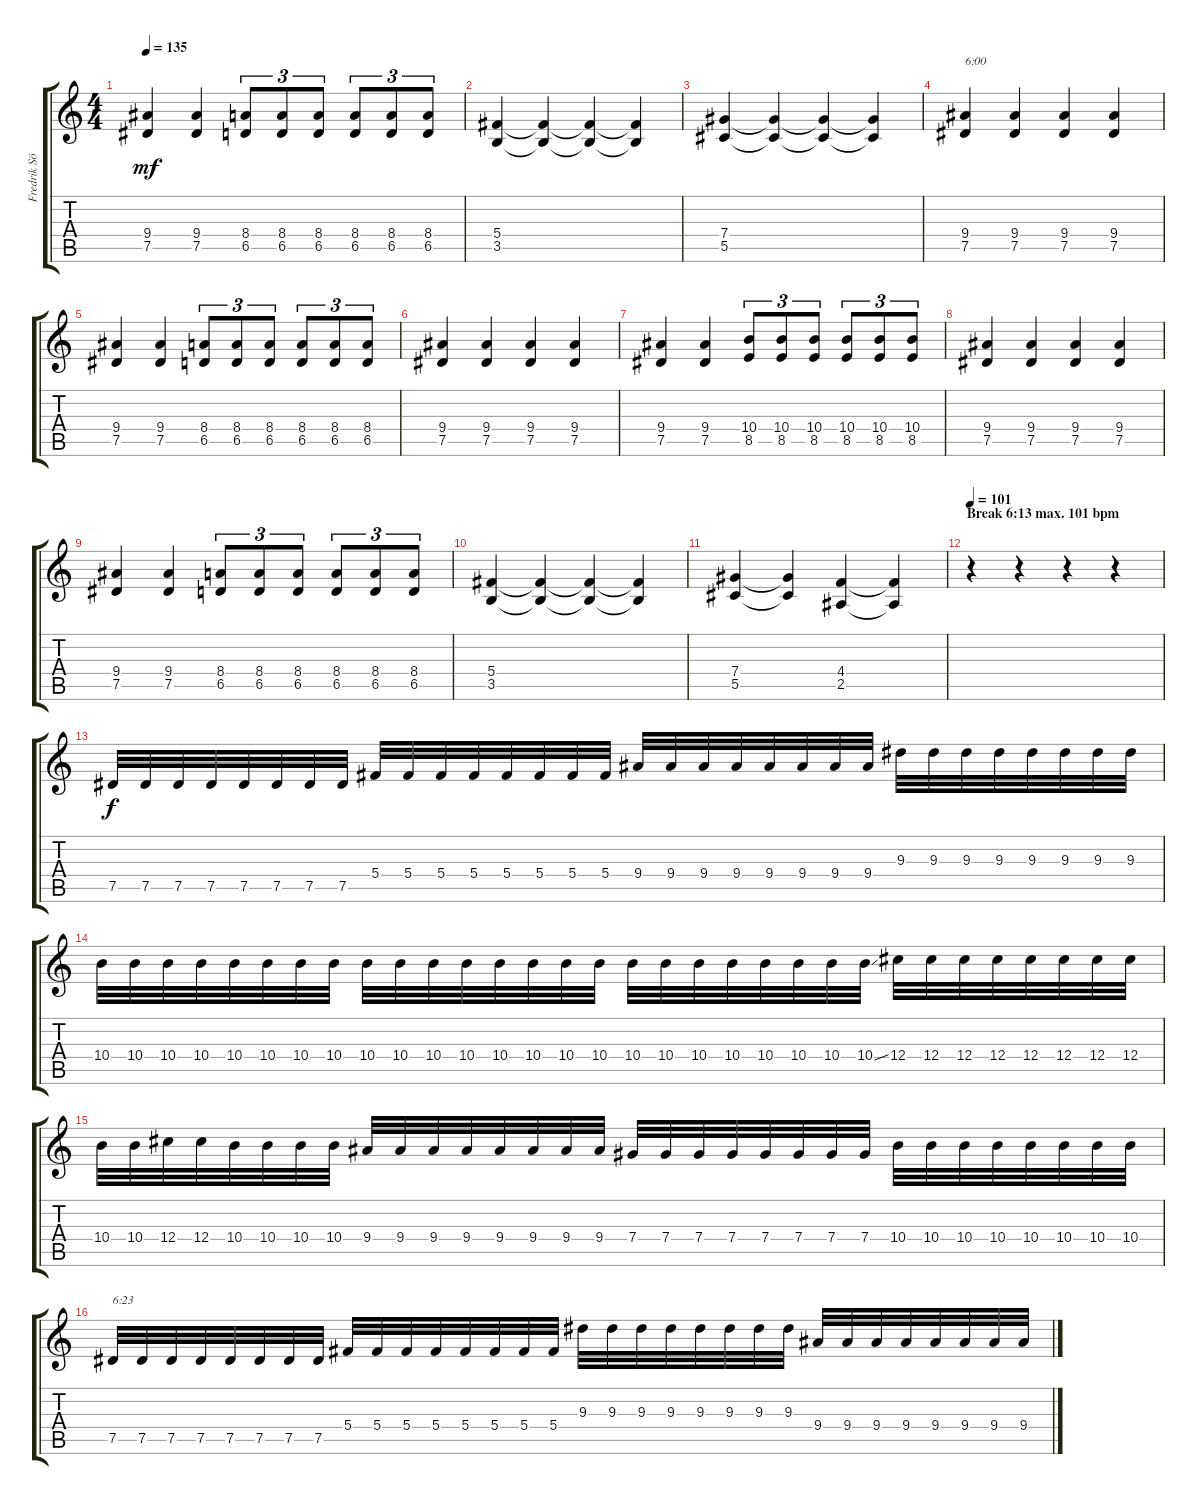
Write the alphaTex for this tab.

\track ("Fredrik Söderberg (D# Tuning)" "Fredrik Sö") {instrument overdrivenguitar}
\staff {score tabs}
\tuning (Eb4 Bb3 Gb3 Db3 Ab2 Eb2) {hide}
\ts (4 4)
\tempo 135
\clef g2
\ks c
(9.4 7.5).4{dy mf} (9.4 7.5).4 (8.4 6.5).8{tu (3 2)} (8.4 6.5).8{tu (3 2)} (8.4 6.5).8{tu (3 2)} (8.4 6.5).8{tu (3 2)} (8.4 6.5).8{tu (3 2)} (8.4 6.5).8{tu (3 2)} |
(5.4 3.5).4 (5.4{t} 3.5{t}).4 (5.4{t} 3.5{t}).4 (5.4{t} 3.5{t}).4 |
(7.4 5.5).4 (7.4{t} 5.5{t}).4 (7.4{t} 5.5{t}).4 (7.4{t} 5.5{t}).4 |
(9.4 7.5).4{txt "6:00"} (9.4 7.5).4 (9.4 7.5).4 (9.4 7.5).4 |
(9.4 7.5).4 (9.4 7.5).4 (8.4 6.5).8{tu (3 2)} (8.4 6.5).8{tu (3 2)} (8.4 6.5).8{tu (3 2)} (8.4 6.5).8{tu (3 2)} (8.4 6.5).8{tu (3 2)} (8.4 6.5).8{tu (3 2)} |
(9.4 7.5).4 (9.4 7.5).4 (9.4 7.5).4 (9.4 7.5).4 |
(9.4 7.5).4 (9.4 7.5).4 (10.4 8.5).8{tu (3 2)} (10.4 8.5).8{tu (3 2)} (10.4 8.5).8{tu (3 2)} (10.4 8.5).8{tu (3 2)} (10.4 8.5).8{tu (3 2)} (10.4 8.5).8{tu (3 2)} |
(9.4 7.5).4 (9.4 7.5).4 (9.4 7.5).4 (9.4 7.5).4 |
(9.4 7.5).4 (9.4 7.5).4 (8.4 6.5).8{tu (3 2)} (8.4 6.5).8{tu (3 2)} (8.4 6.5).8{tu (3 2)} (8.4 6.5).8{tu (3 2)} (8.4 6.5).8{tu (3 2)} (8.4 6.5).8{tu (3 2)} |
(5.4 3.5).4 (5.4{t} 3.5{t}).4 (5.4{t} 3.5{t}).4 (5.4{t} 3.5{t}).4 |
(7.4 5.5).4 (7.4{t} 5.5{t}).4 (4.4 2.5).4 (4.4{t} 2.5{t}).4 |
\section ("" "Break 6:13 max. 101 bpm")
\tempo 101
r.4 r.4 r.4 r.4 |
7.5.32{dy f} 7.5.32 7.5.32 7.5.32 7.5.32 7.5.32 7.5.32 7.5.32 5.4.32 5.4.32 5.4.32 5.4.32 5.4.32 5.4.32 5.4.32 5.4.32 9.4.32 9.4.32 9.4.32 9.4.32 9.4.32 9.4.32 9.4.32 9.4.32 9.3.32 9.3.32 9.3.32 9.3.32 9.3.32 9.3.32 9.3.32 9.3.32 |
10.4.32 10.4.32 10.4.32 10.4.32 10.4.32 10.4.32 10.4.32 10.4.32 10.4.32 10.4.32 10.4.32 10.4.32 10.4.32 10.4.32 10.4.32 10.4.32 10.4.32 10.4.32 10.4.32 10.4.32 10.4.32 10.4.32 10.4.32 10.4{ss}.32 12.4.32 12.4.32 12.4.32 12.4.32 12.4.32 12.4.32 12.4.32 12.4.32 |
10.4.32 10.4.32 12.4.32 12.4.32 10.4.32 10.4.32 10.4.32 10.4.32 9.4.32 9.4.32 9.4.32 9.4.32 9.4.32 9.4.32 9.4.32 9.4.32 7.4.32 7.4.32 7.4.32 7.4.32 7.4.32 7.4.32 7.4.32 7.4.32 10.4.32 10.4.32 10.4.32 10.4.32 10.4.32 10.4.32 10.4.32 10.4.32 |
7.5.32{txt "6:23"} 7.5.32 7.5.32 7.5.32 7.5.32 7.5.32 7.5.32 7.5.32 5.4.32 5.4.32 5.4.32 5.4.32 5.4.32 5.4.32 5.4.32 5.4.32 9.3.32 9.3.32 9.3.32 9.3.32 9.3.32 9.3.32 9.3.32 9.3.32 9.4.32 9.4.32 9.4.32 9.4.32 9.4.32 9.4.32 9.4.32 9.4.32
